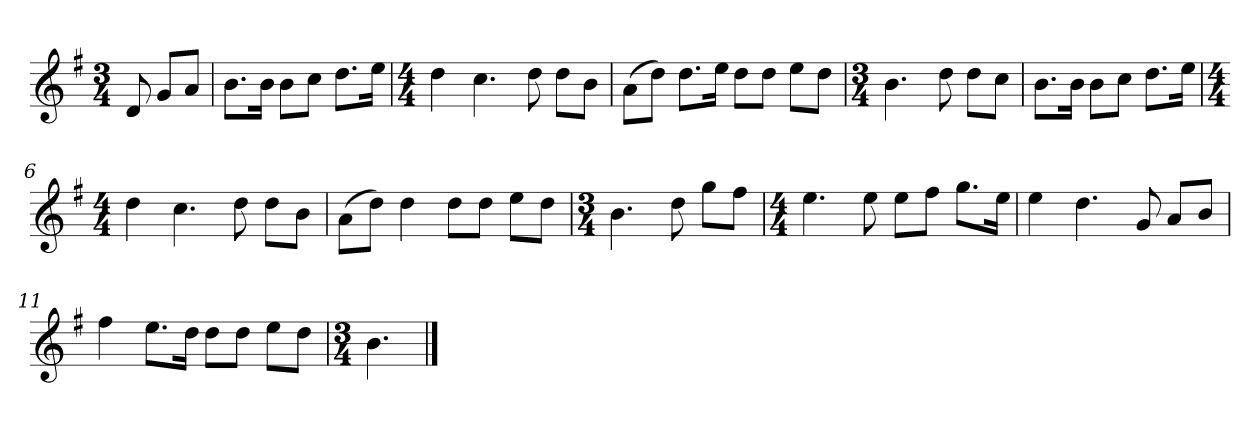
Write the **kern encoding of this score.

**kern
*part1
*staff1
*k[f#]
*M3/4
*MM120
=
8d
8gL
8aJ
=1
8.bL
16bJk
8bL
8ccJ
8.ddL
16eeJk
=2
*M4/4
4dd
4.cc
8dd
8ddL
8bJ
=3
(8aL
8ddJ)
8.ddL
16eeJk
8ddL
8ddJ
8eeL
8ddJ
=4
*M3/4
4.b
8dd
8ddL
8ccJ
=5
8.bL
16bJk
8bL
8ccJ
8.ddL
16eeJk
=6
*M4/4
4dd
4.cc
8dd
8ddL
8bJ
=7
(8aL
8ddJ)
4dd
8ddL
8ddJ
8eeL
8ddJ
=8
*M3/4
4.b
8dd
8ggL
8ff#J
=9
*M4/4
4.ee
8ee
8eeL
8ff#J
8.ggL
16eeJk
=10
4ee
4.dd
8g
8aL
8bJ
=11
4ff#
8.eeL
16ddJk
8ddL
8ddJ
8eeL
8ddJ
=12
*M3/4
4.b
==
*-
